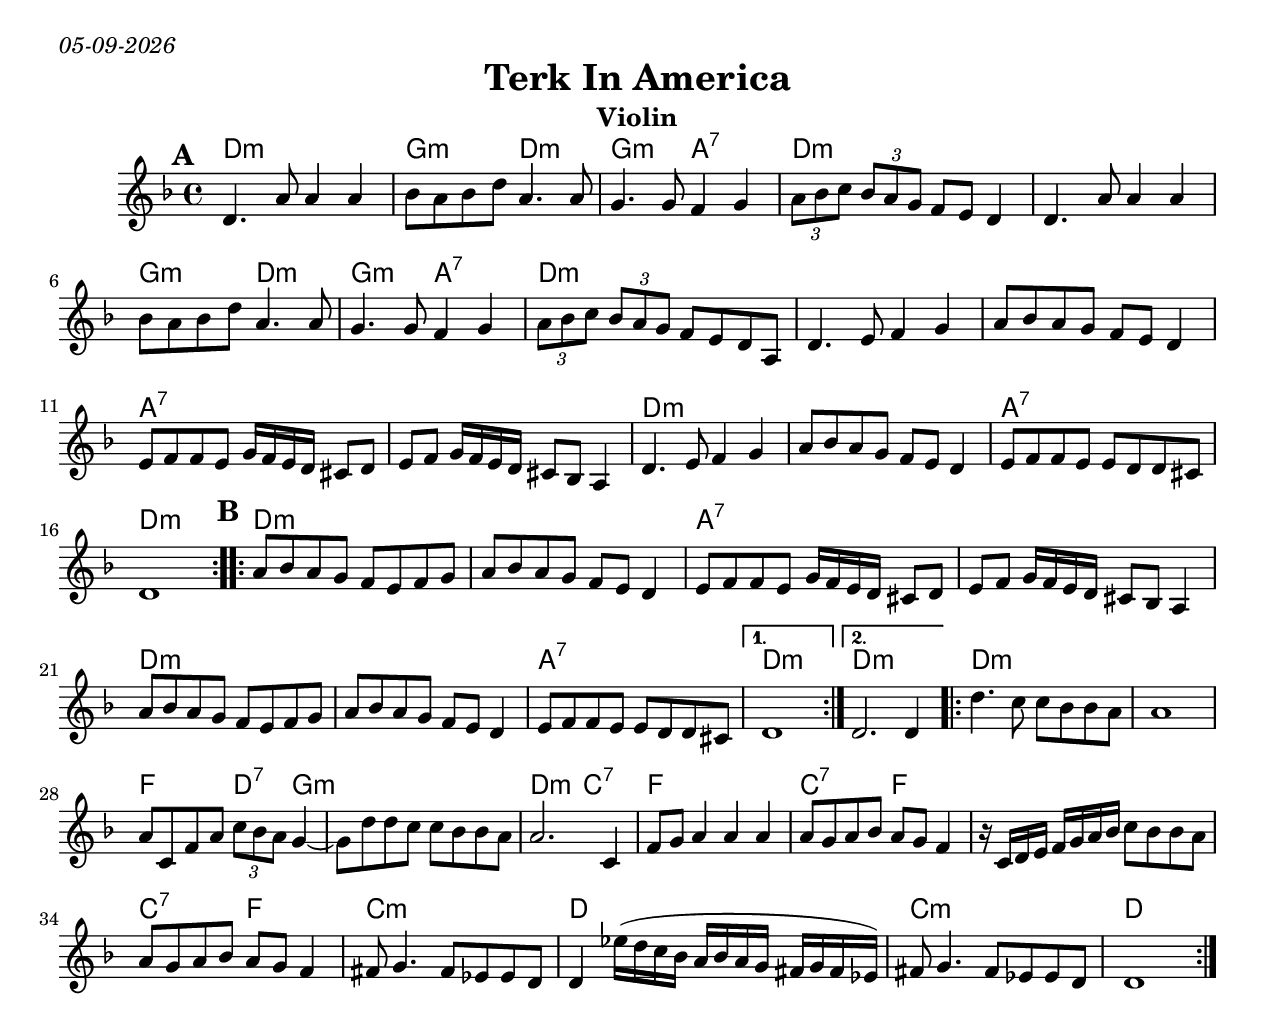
\version "2.20.0"
\include "english.ly"
%\pointAndClickOff
\paper{
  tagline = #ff
  print-all-headers = ##t
  #(set-paper-size "letter")
}
date = #(strftime "%d-%m-%Y" (localtime (current-time)))

\markup{ \italic{ \date }  }

%\markup{ Got something to say? }

global = {
  \clef treble
  \key d \minor
  \time 4/4
  \set Score.markFormatter = #format-mark-box-alphabet
}

%#################################### Melody ########################
%melody =  \transpose c d \relative c' {  %transpose for clarinet
melody = \relative c' {
  \global
  %\partial 4 g4    %lead in notes

  \repeat volta 2{
   \mark \default
   d4. a'8 a4 a
   bf8 a bf d a4. a8
   g4. g8 f4 g
   \times 2/3{a8 bf c} \times 2/3{bf a g} f e d4

   d4. a'8 a4 a
   bf8 a bf d a4. a8
   g4. g8 f4 g
   \times 2/3{a8 bf c} \times 2/3{bf a g} f e d a

   d4. e8 f4 g
   a8 bf a g f e d4
   e8 f f e g16 f e d cs8 d |
   e8 f g16 f e d cs8 bf a4

   d4. e8 f4 g
   a8 bf a g f e d4
   e8 f f e e d d cs
   d1
  }


  \repeat volta 2{
   \mark \default
   a'8 bf a g f e f g
   a8 bf a g f e d4
   e8 f f e g16 f e d cs8 d

   e8 f g16 f e d cs8 bf a4|
   a'8 bf a g f e f g|
   a8 bf a g f e d4|
   e8 f f e e d d cs
  }
   \alternative {
     {d1 }
     {d2. d4 }
   }

  \repeat volta 2{
  d'4. c8 c bf bf a
  a1
  a8 c, f a \times 2/3{c bf a} g4~
  g8 d' d c c bf bf a

  a2. c,4
  f8 g a4 a a|
  a8 g a bf a g f4
  r16 c d e  f g a bf c8 bf bf a

  a8 g a bf a g f4
  fs8 g4. fs8 ef ef d
  d4 ef'16( d c bf a bf a g fs g fs ef)
  fs8 g4. fs8 ef ef d
  d1
  }
}
%################################# Lyrics #####################
%\addlyrics{ \set stanza = #"1. " }
%################################# Chords #######################
harmonies = \chordmode {
  d1:m
  g2:m
  d2:m
  g2:m a2:7
  d1*2:m
  g2:m d2:m
  g2:m a2:7
  d1*3:m
  a1*2:7
  d1*2:m
  a1:7
  d1:m
  %b
  d1*2:m
  a1*2:7
  d1*2:m
  a1:7
  d1:m
  d1:m
  %
  d1*2:m
  f2 d4:7 g4*5:m
  d2:m c2:7
  f1
  c2:7 f2*3

  c2:7 f2
  c1:m
  d1
  c1:m
  d1

}

\score {
  % transpose score below
  %\transpose c d
  <<
    \new ChordNames {
      \set chordChanges = ##f
      \harmonies
    }
    \new Staff   \melody
  >>
  \header{
    title= "Terk In America"
    subtitle=""
    composer= ""
    instrument = "Violin"
    arranger= ""
  }
  \midi{\tempo 4 = 120}
  \layout{indent = 1.0\cm}
}
%{
% more verses:
\markup{}
\markup {
  \font-size #2
  \fill-line {
    \hspace #0.1 % distance from left margin
    \column {
      \line { "1."
	\column {
	  ""
	}
      }
      \hspace #0.2 % vertical distance between verses
      \line { "2."
	\column {
	 ""
	}
      }
    }
    \hspace #0.1  % horiz. distance between columns
    \column {
      \line { "3."
	\column {
	  ""
	}
      }
      \hspace #0.2 % distance between verses
      \line { "4."
	\column {
	 ""
	}
      }
    }
    \hspace #0.1 % distance to right margin
  }
}

%}
